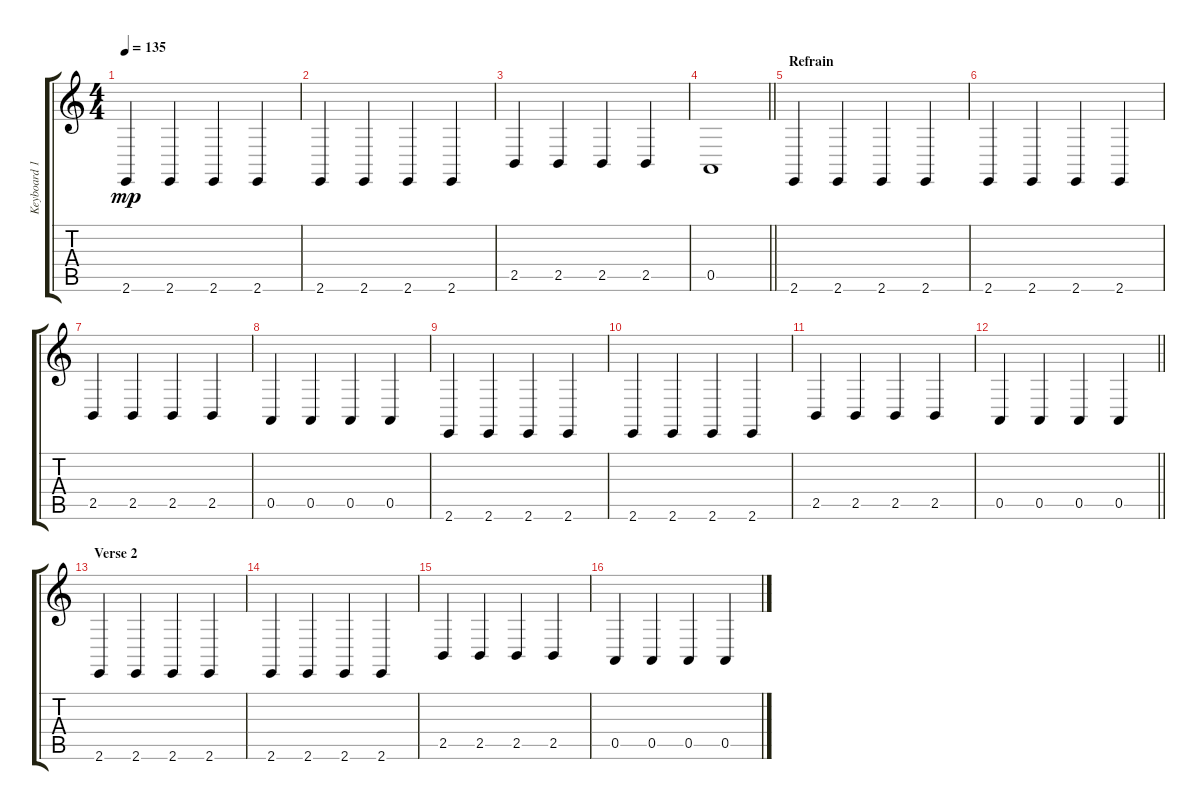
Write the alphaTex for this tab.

\track ("Keyboard 1" "Keyboard 1") {instrument lead8bassandlead}
\staff {score tabs}
\tuning (E4 B3 G3 D3 A2 D2) {hide}
\ts (4 4)
\tempo 135
\clef g2
\ks c
2.6.4{dy mp} 2.6.4 2.6.4 2.6.4 |
2.6.4 2.6.4 2.6.4 2.6.4 |
2.5.4 2.5.4 2.5.4 2.5.4 |
\barLineRight lightlight
0.5.1 |
\section ("" "Refrain")
2.6.4 2.6.4 2.6.4 2.6.4 |
2.6.4 2.6.4 2.6.4 2.6.4 |
2.5.4 2.5.4 2.5.4 2.5.4 |
0.5.4 0.5.4 0.5.4 0.5.4 |
2.6.4 2.6.4 2.6.4 2.6.4 |
2.6.4 2.6.4 2.6.4 2.6.4 |
2.5.4 2.5.4 2.5.4 2.5.4 |
\barLineRight lightlight
0.5.4 0.5.4 0.5.4 0.5.4 |
\section ("" "Verse 2")
2.6.4 2.6.4 2.6.4 2.6.4 |
2.6.4 2.6.4 2.6.4 2.6.4 |
2.5.4 2.5.4 2.5.4 2.5.4 |
0.5.4 0.5.4 0.5.4 0.5.4
